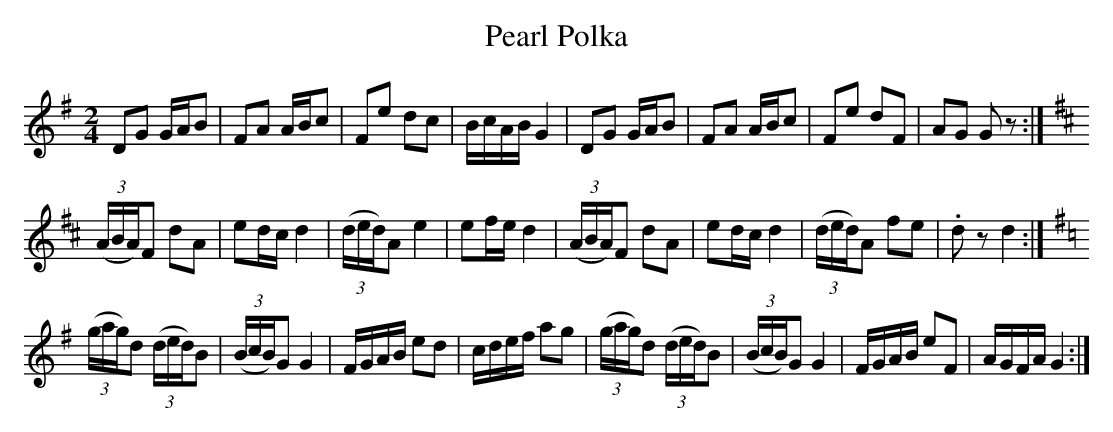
X:1
T:Pearl Polka
M:2/4
L:1/8
K:G
DG G/2A/2B| FA A/2B/2c|Fe dc| B/c/A/B/ G2| DG G/2A/2B| FA A/2B/2c|Fe dF| AG G z:|
K:D
((3A/B/A/)F dA| ed/2c/2 d2|((3d/e/d/)Ae2|ef/e/ d2| ((3A/B/A/)F dA| ed/2c/2 d2|((3d/e/d/)A fe| .d z d2:|
K:G
((3g/a/g/)d ((3d/e/d/)B| ((3B/c/B/)G G2|F/G/A/B/ ed| c/d/e/f/ ag| ((3g/a/g/)d ((3d/e/d/)B| ((3B/c/B/)G G2|F/G/A/B/ eF| A/G/F/A/G2:|
